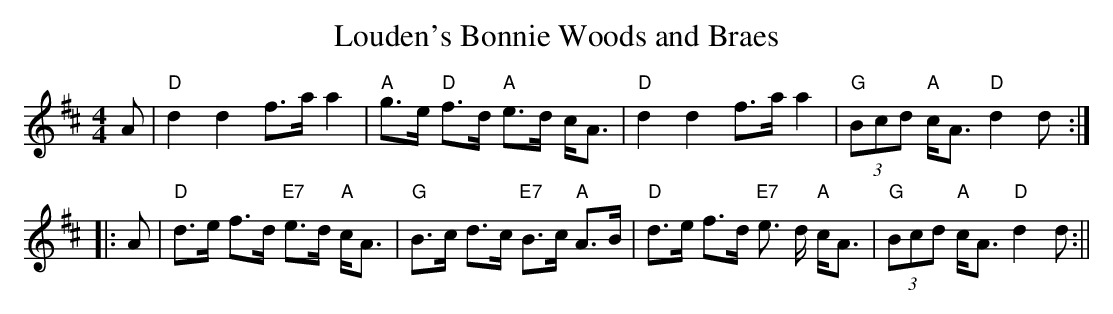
X:1
T:Louden's Bonnie Woods and Braes
M:4/4
L:1/8
K:D
A|"D"d2 d2 f>a a2|"A"g>e "D"f>d "A"e>d c<A|"D"d2 d2 f>a a2|"G" (3Bcd "A"
c<A "D"d2 d:|!
|:A|"D"d>e f>d "E7"e>d "A"c<A|"G"B>c d>c "E7"B>c "A"A>B|"D"d>e f>d "E7"e
>d "A"c<A|
"G" (3Bcd "A"c<A "D"d2 d:||
